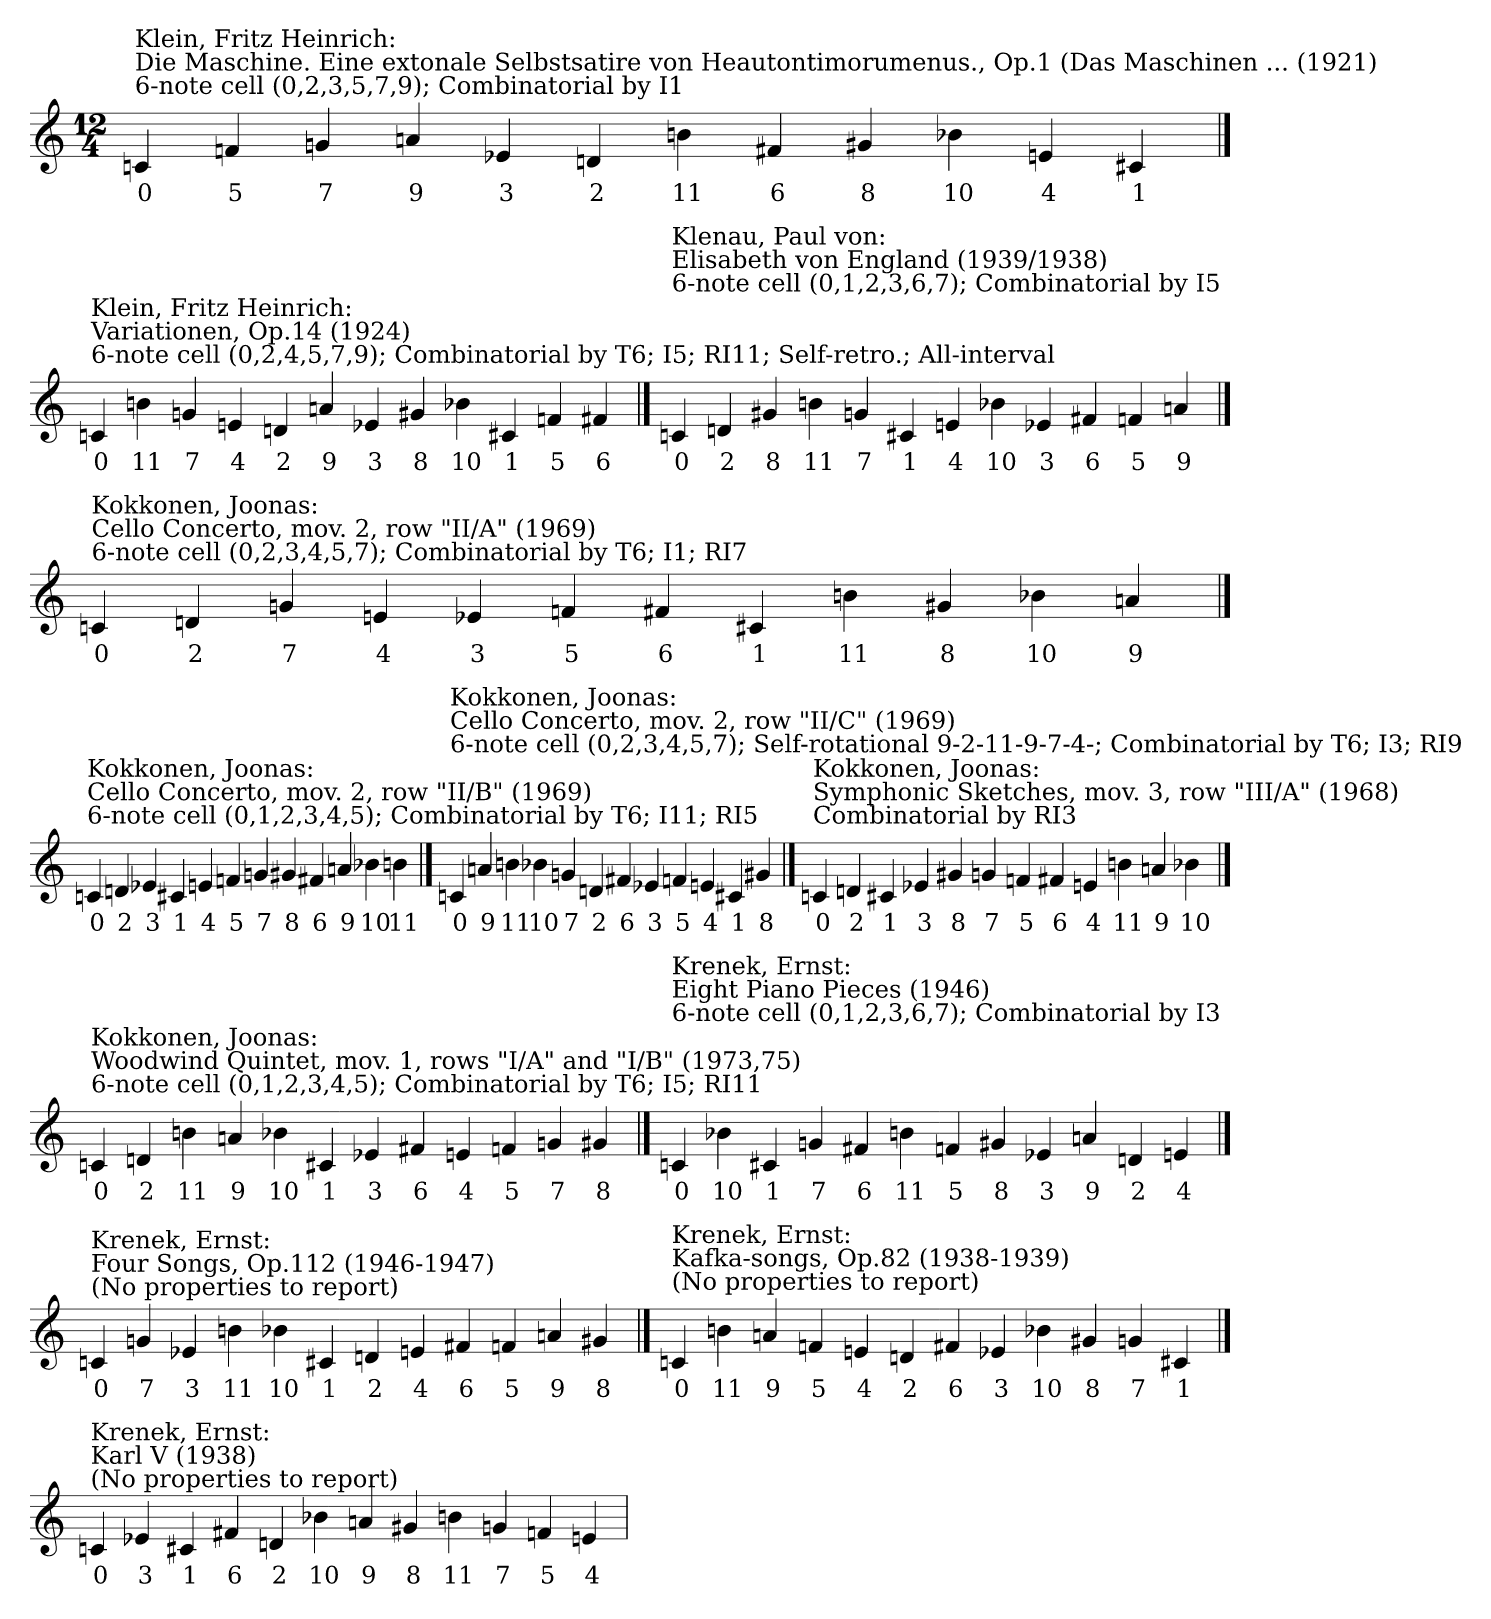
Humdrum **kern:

**kern	**text
*part1	*part1
*staff1	*staff1
!!LO:LB:g=z
*M12/4	*
==685	==685
!LO:TX:t=Klein, Fritz Heinrich&colon; \nDie Maschine. Eine extonale Selbstsatire von Heautontimorumenus., Op.1 (Das Maschinen ... (1921)\n6-note cell (0,2,3,5,7,9); Combinatorial by I1	!
4cn	0
4fn	5
4gn	7
4an	9
4e-X	3
4dn	2
4bn	11
4f#X	6
4g#X	8
4b-X	10
4en	4
4c#X	1
!!LO:LB:g=z
==686	==686
!LO:TX:t=Klein, Fritz Heinrich&colon; \nVariationen, Op.14 (1924)\n6-note cell (0,2,4,5,7,9); Combinatorial by T6; I5; RI11; Self-retro.; All-interval	!
4cn	0
4bn	11
4gn	7
4en	4
4dn	2
4an	9
4e-X	3
4g#X	8
4b-X	10
4c#X	1
4fn	5
4f#X	6
!!LO:LB:g=z
==687	==687
!LO:TX:t=Klenau, Paul von&colon; \nElisabeth von England (1939/1938)\n6-note cell (0,1,2,3,6,7); Combinatorial by I5	!
4cn	0
4dn	2
4g#X	8
4bn	11
4gn	7
4c#X	1
4en	4
4b-X	10
4e-X	3
4f#X	6
4fn	5
4an	9
!!LO:LB:g=z
==688	==688
!LO:TX:t=Kokkonen, Joonas&colon; \nCello Concerto, mov. 2, row "II/A" (1969)\n6-note cell (0,2,3,4,5,7); Combinatorial by T6; I1; RI7	!
4cn	0
4dn	2
4gn	7
4en	4
4e-X	3
4fn	5
4f#X	6
4c#X	1
4bn	11
4g#X	8
4b-X	10
4an	9
!!LO:LB:g=z
==689	==689
!LO:TX:t=Kokkonen, Joonas&colon; \nCello Concerto, mov. 2, row "II/B" (1969)\n6-note cell (0,1,2,3,4,5); Combinatorial by T6; I11; RI5	!
4cn	0
4dn	2
4e-X	3
4c#X	1
4en	4
4fn	5
4gn	7
4g#X	8
4f#X	6
4an	9
4b-X	10
4bn	11
!!LO:LB:g=z
==690	==690
!LO:TX:t=Kokkonen, Joonas&colon; \nCello Concerto, mov. 2, row "II/C" (1969)\n6-note cell (0,2,3,4,5,7); Self-rotational 9-2-11-9-7-4-; Combinatorial by T6; I3; RI9	!
4cn	0
4an	9
4bn	11
4b-X	10
4gn	7
4dn	2
4f#X	6
4e-X	3
4fn	5
4en	4
4c#X	1
4g#X	8
!!LO:LB:g=z
==691	==691
!LO:TX:t=Kokkonen, Joonas&colon; \nSymphonic Sketches, mov. 3, row "III/A" (1968)\nCombinatorial by RI3	!
4cn	0
4dn	2
4c#X	1
4e-X	3
4g#X	8
4gn	7
4fn	5
4f#X	6
4en	4
4bn	11
4an	9
4b-X	10
!!LO:LB:g=z
==692	==692
!LO:TX:t=Kokkonen, Joonas&colon; \nWoodwind Quintet, mov. 1, rows "I/A" and "I/B" (1973,75)\n6-note cell (0,1,2,3,4,5); Combinatorial by T6; I5; RI11	!
4cn	0
4dn	2
4bn	11
4an	9
4b-X	10
4c#X	1
4e-X	3
4f#X	6
4en	4
4fn	5
4gn	7
4g#X	8
!!LO:LB:g=z
==693	==693
!LO:TX:t=Krenek, Ernst&colon; \nEight Piano Pieces (1946)\n6-note cell (0,1,2,3,6,7); Combinatorial by I3	!
4cn	0
4b-X	10
4c#X	1
4gn	7
4f#X	6
4bn	11
4fn	5
4g#X	8
4e-X	3
4an	9
4dn	2
4en	4
!!LO:LB:g=z
==694	==694
!LO:TX:t=Krenek, Ernst&colon; \nFour Songs, Op.112 (1946-1947)\n(No properties to report)	!
4cn	0
4gn	7
4e-X	3
4bn	11
4b-X	10
4c#X	1
4dn	2
4en	4
4f#X	6
4fn	5
4an	9
4g#X	8
!!LO:LB:g=z
==695	==695
!LO:TX:t=Krenek, Ernst&colon; \nKafka-songs, Op.82 (1938-1939)\n(No properties to report)	!
4cn	0
4bn	11
4an	9
4fn	5
4en	4
4dn	2
4f#X	6
4e-X	3
4b-X	10
4g#X	8
4gn	7
4c#X	1
!!LO:LB:g=z
==696	==696
!LO:TX:t=Krenek, Ernst&colon; \nKarl V (1938)\n(No properties to report)	!
4cn	0
4e-X	3
4c#X	1
4f#X	6
4dn	2
4b-X	10
4an	9
4g#X	8
4bn	11
4gn	7
4fn	5
4en	4
=	=
*-	*-
